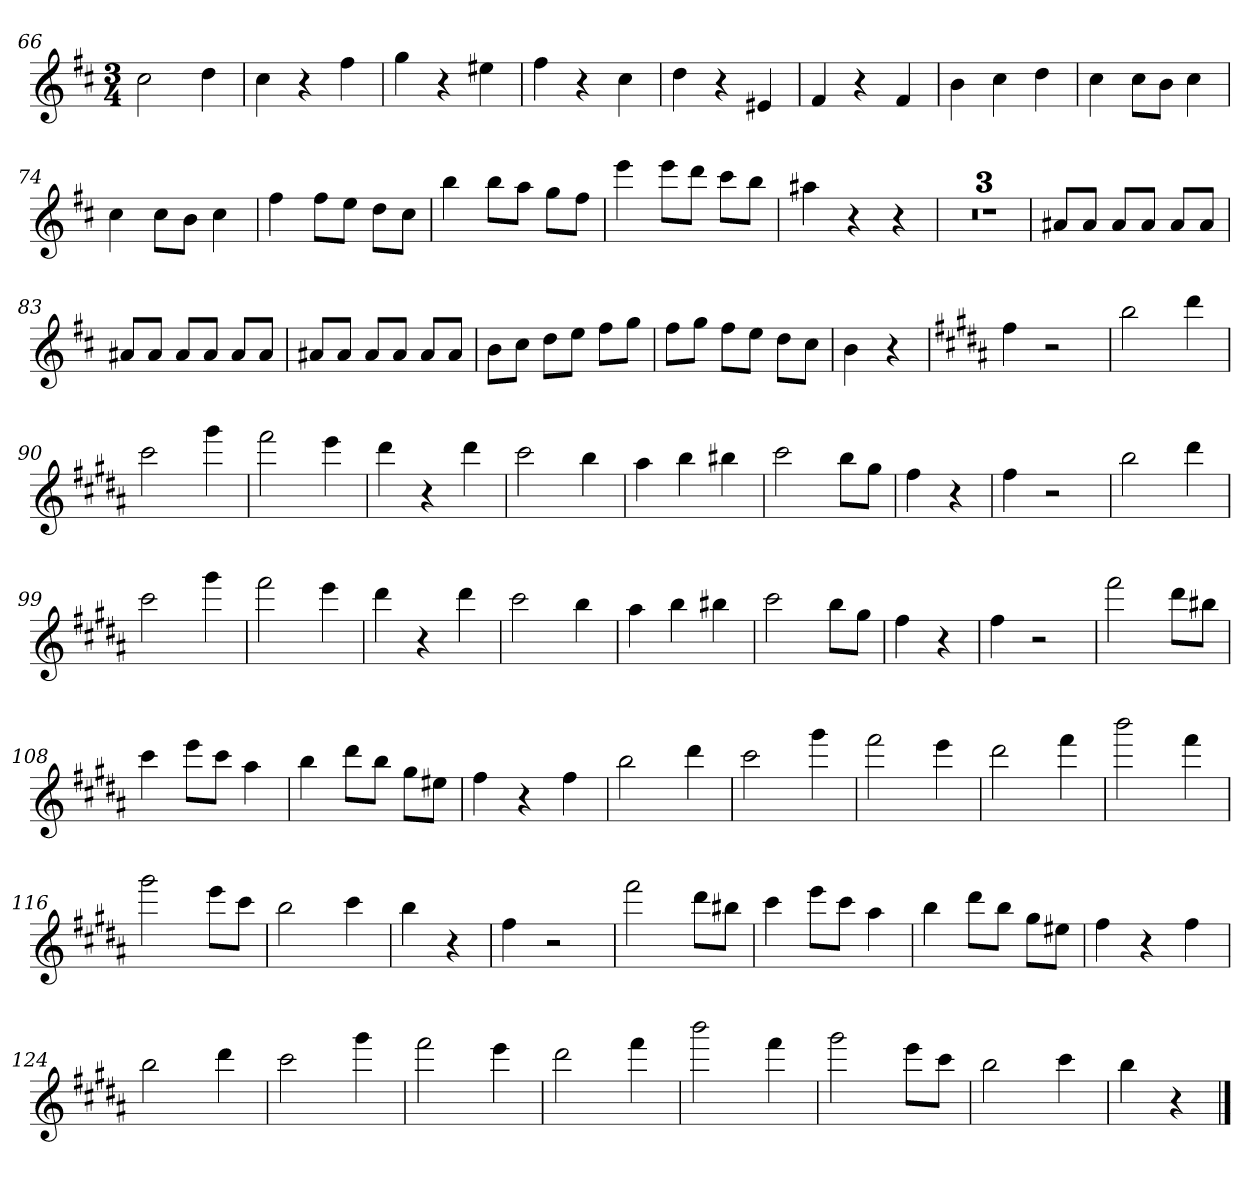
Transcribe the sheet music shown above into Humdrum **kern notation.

**kern
*part1
*staff1
*clefG2
*k[f#c#]
*b:
*M3/4
=66
2cc#
4dd
=67
4cc#
4r
4ff#
=68
4gg
4r
4ee#X
=69
4ff#
4r
4cc#
=70
4dd
4r
4e#X
=71
4f#
4r
4f#
=72
4b
4cc#
4dd
=73
4cc#
8cc#\L
8b\J
4cc#
=74
4cc#
8cc#\L
8b\J
4cc#
=75
4ff#
8ff#\L
8ee\J
8dd\L
8cc#\J
=76
4bb
8bb\L
8aa\J
8gg\L
8ff#\J
=77
4eee
8eee\L
8ddd\J
8ccc#\L
8bb\J
=78
4aa#X
4r
4r
=79
2.r
=80
2.r
=81
2.r
=82
8a#X/L
8a#/J
8a#/L
8a#/J
8a#/L
8a#/J
=83
8a#X/L
8a#/J
8a#/L
8a#/J
8a#/L
8a#/J
=84
8a#X/L
8a#/J
8a#/L
8a#/J
8a#/L
8a#/J
=85
8b\L
8cc#\J
8dd\L
8ee\J
8ff#\L
8gg\J
=86
8ff#\L
8gg\J
8ff#\L
8ee\J
8dd\L
8cc#\J
=87
4b
4r
=88
*k[f#c#g#d#a#]
*B:
4ff#
2r
=89
2bb
4ddd#
=90
2ccc#
4ggg#
=91
2fff#
4eee
=92
4ddd#
4r
4ddd#
=93
2ccc#
4bb
=94
4aa#
4bb
4bb#X
=95
2ccc#
8bb\L
8gg#\J
=96
4ff#
4r
=97
4ff#
2r
=98
2bb
4ddd#
=99
2ccc#
4ggg#
=100
2fff#
4eee
=101
4ddd#
4r
4ddd#
=102
2ccc#
4bb
=103
4aa#
4bb
4bb#X
=104
2ccc#
8bb\L
8gg#\J
=105
4ff#
4r
=106
4ff#
2r
=107
2fff#
8ddd#\L
8bb#X\J
=108
4ccc#
8eee\L
8ccc#\J
4aa#
=109
4bb
8ddd#\L
8bb\J
8gg#\L
8ee#X\J
=110
4ff#
4r
4ff#
=111
2bb
4ddd#
=112
2ccc#
4ggg#
=113
2fff#
4eee
=114
2ddd#
4fff#
=115
2bbb
4fff#
=116
2ggg#
8eee\L
8ccc#\J
=117
2bb
4ccc#
=118
4bb
4r
=119
4ff#
2r
=120
2fff#
8ddd#\L
8bb#X\J
=121
4ccc#
8eee\L
8ccc#\J
4aa#
=122
4bb
8ddd#\L
8bb\J
8gg#\L
8ee#X\J
=123
4ff#
4r
4ff#
=124
2bb
4ddd#
=125
2ccc#
4ggg#
=126
2fff#
4eee
=127
2ddd#
4fff#
=128
2bbb
4fff#
=129
2ggg#
8eee\L
8ccc#\J
=130
2bb
4ccc#
=131
4bb
4r
==
*-
